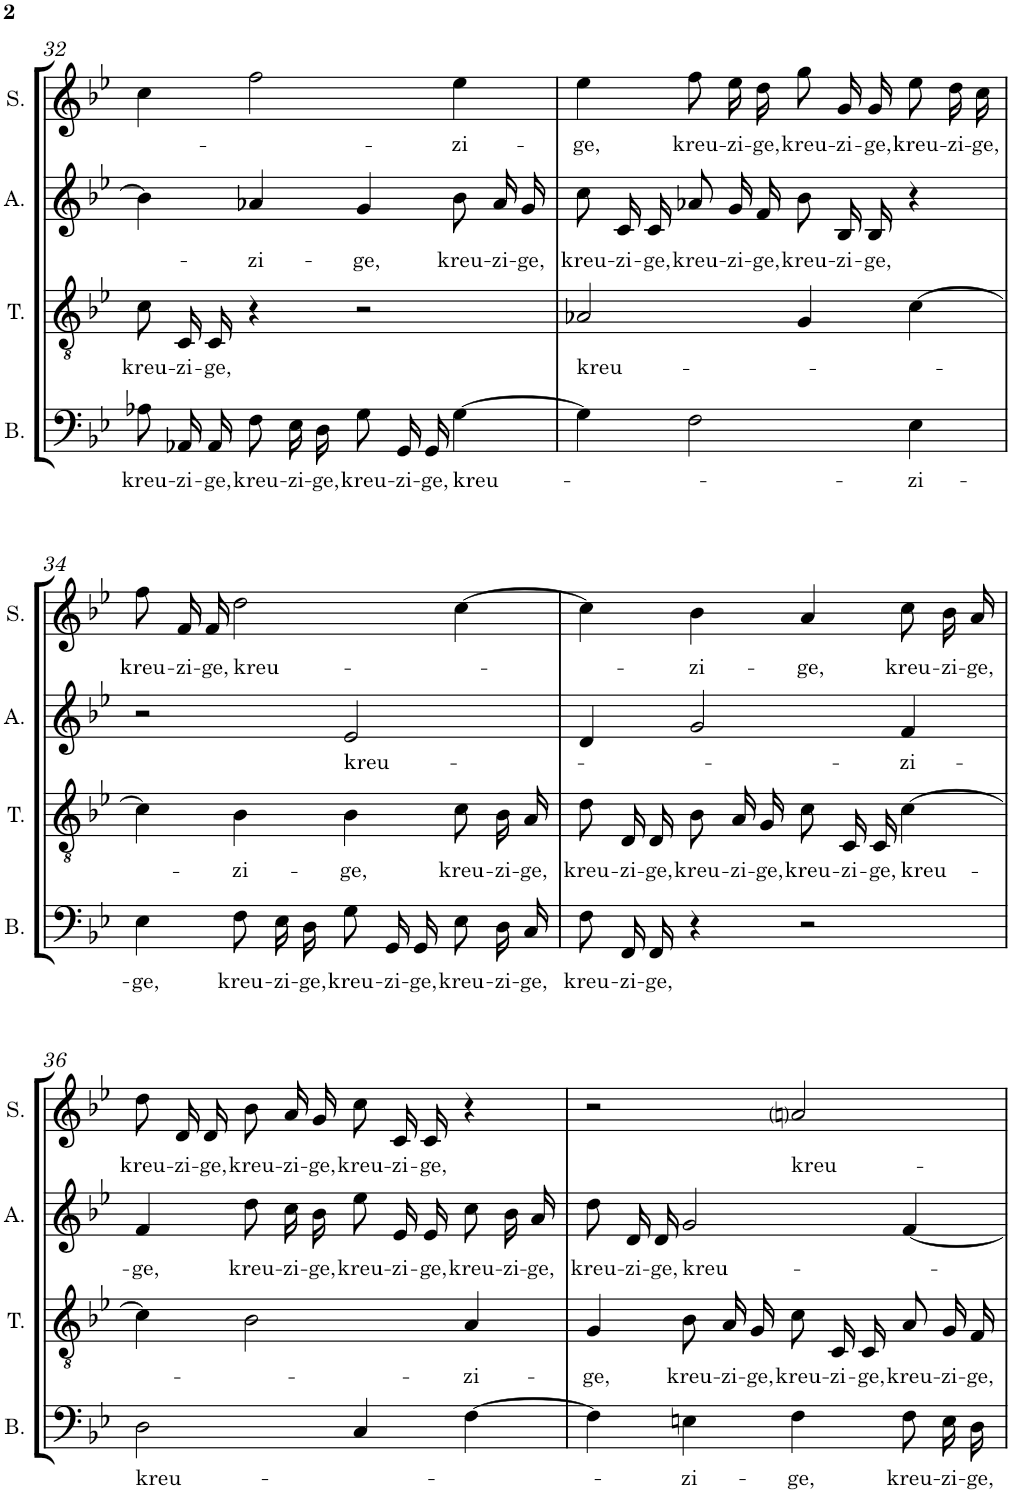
**kern	**text	**kern	**text	**kern	**text	**kern	**text
*part4	*part4	*part3	*part3	*part2	*part2	*part1	*part1
*staff4	*staff4	*staff3	*staff3	*staff2	*staff2	*staff1	*staff1
*I"Baß	*	*I"Tenor	*	*I"Alt	*	*I"Sopran	*
*I'B.	*	*I'T.	*	*I'A.	*	*I'S.	*
!!LO:PB:g=z
*clefF4	*	*clefGv2	*	*clefG2	*	*clefG2	*
*k[b-e-]	*	*k[b-e-]	*	*k[b-e-]	*	*k[b-e-]	*
*B-:	*	*B-:	*	*B-:	*	*B-:	*
*M4/4	*	*M4/4	*	*M4/4	*	*M4/4	*
=32	=32	=32	=32	=32	=32	=32	=32
!	!LO:LY:b	!	!LO:LY:b	!	!	!	!
8A-X\L	kreu-	8c/L	kreu-	4b-\]	.	4cc\	.
!	!LO:LY:b	!	!LO:LY:b	!	!	!	!
16AA-X\L	-zi-	16C/L	-zi-	.	.	.	.
!	!LO:LY:b	!	!LO:LY:b	!	!	!	!
16AA-\JJ	-ge,	16C/JJ	-ge,	.	.	.	.
!	!LO:LY:b	!	!	!	!LO:LY:b	!	!
8F\L	kreu-	4r	.	4a-X/	-zi-	2ff\	.
!	!LO:LY:b	!	!	!	!	!	!
16E-\L	-zi-	.	.	.	.	.	.
!	!LO:LY:b	!	!	!	!	!	!
16D\JJ	-ge,	.	.	.	.	.	.
!	!LO:LY:b	!	!	!	!LO:LY:b	!	!
8G/L	kreu-	2r	.	4g/	-ge,	.	.
!	!LO:LY:b	!	!	!	!	!	!
16GG/L	-zi-	.	.	.	.	.	.
!	!LO:LY:b	!	!	!	!	!	!
16GG/JJ	-ge,	.	.	.	.	.	.
!	!LO:LY:b	!	!	!	!LO:LY:b	!	!LO:LY:b
[4G\	kreu-	.	.	8b-/L	kreu-	4ee-\	-zi-
!	!	!	!	!	!LO:LY:b	!	!
.	.	.	.	16a-/L	-zi-	.	.
!	!	!	!	!	!LO:LY:b	!	!
.	.	.	.	16g/JJ	-ge,	.	.
=33	=33	=33	=33	=33	=33	=33	=33
!	!	!	!LO:LY:b	!	!LO:LY:b	!	!LO:LY:b
4G\]	.	2A-X/	kreu-	8cc/L	kreu-	4ee-\	-ge,
!	!	!	!	!	!LO:LY:b	!	!
.	.	.	.	16c/L	-zi-	.	.
!	!	!	!	!	!LO:LY:b	!	!
.	.	.	.	16c/JJ	-ge,	.	.
!	!	!	!	!	!LO:LY:b	!	!LO:LY:b
2F\	.	.	.	8a-X/L	kreu-	8ff\L	kreu-
!	!	!	!	!	!LO:LY:b	!	!LO:LY:b
.	.	.	.	16g/L	-zi-	16ee-\L	-zi-
!	!	!	!	!	!LO:LY:b	!	!LO:LY:b
.	.	.	.	16f/JJ	-ge,	16dd\JJ	-ge,
!	!	!	!	!	!LO:LY:b	!	!LO:LY:b
.	.	4G/	.	8b-/L	kreu-	8gg\L	kreu-
!	!	!	!	!	!LO:LY:b	!	!LO:LY:b
.	.	.	.	16B-/L	-zi-	16g\L	-zi-
!	!	!	!	!	!LO:LY:b	!	!LO:LY:b
.	.	.	.	16B-/JJ	-ge,	16g\JJ	-ge,
!	!LO:LY:b	!	!	!	!	!	!LO:LY:b
4E-\	-zi-	[4c\	.	4r	.	8ee-\L	kreu-
!	!	!	!	!	!	!	!LO:LY:b
.	.	.	.	.	.	16dd\L	-zi-
!	!	!	!	!	!	!	!LO:LY:b
.	.	.	.	.	.	16cc\JJ	-ge,
!!LO:LB:g=z
=34	=34	=34	=34	=34	=34	=34	=34
!	!LO:LY:b	!	!	!	!	!	!LO:LY:b
4E-\	-ge,	4c\]	.	2r	.	8ff\L	kreu-
!	!	!	!	!	!	!	!LO:LY:b
.	.	.	.	.	.	16f\L	-zi-
!	!	!	!	!	!	!	!LO:LY:b
.	.	.	.	.	.	16f\JJ	-ge,
!	!LO:LY:b	!	!LO:LY:b	!	!	!	!LO:LY:b
8F\L	kreu-	4B-\	-zi-	.	.	2dd\	kreu-
!	!LO:LY:b	!	!	!	!	!	!
16E-\L	-zi-	.	.	.	.	.	.
!	!LO:LY:b	!	!	!	!	!	!
16D\JJ	-ge,	.	.	.	.	.	.
!	!LO:LY:b	!	!LO:LY:b	!	!LO:LY:b	!	!
8G/L	kreu-	4B-\	-ge,	2e-/	kreu-	.	.
!	!LO:LY:b	!	!	!	!	!	!
16GG/L	-zi-	.	.	.	.	.	.
!	!LO:LY:b	!	!	!	!	!	!
16GG/JJ	-ge,	.	.	.	.	.	.
!	!LO:LY:b	!	!LO:LY:b	!	!	!	!
8E-\L	kreu-	8c\L	kreu-	.	.	[4cc\	.
!	!LO:LY:b	!	!LO:LY:b	!	!	!	!
16D\L	-zi-	16B-\L	-zi-	.	.	.	.
!	!LO:LY:b	!	!LO:LY:b	!	!	!	!
16C\JJ	-ge,	16A\JJ	-ge,	.	.	.	.
=35	=35	=35	=35	=35	=35	=35	=35
!	!LO:LY:b	!	!LO:LY:b	!	!	!	!
8F/L	kreu-	8d/L	kreu-	4d/	.	4cc\]	.
!	!LO:LY:b	!	!LO:LY:b	!	!	!	!
16FF/L	-zi-	16D/L	-zi-	.	.	.	.
!	!LO:LY:b	!	!LO:LY:b	!	!	!	!
16FF/JJ	-ge,	16D/JJ	-ge,	.	.	.	.
!	!	!	!LO:LY:b	!	!	!	!LO:LY:b
4r	.	8B-/L	kreu-	2g/	.	4b-\	-zi-
!	!	!	!LO:LY:b	!	!	!	!
.	.	16A/L	-zi-	.	.	.	.
!	!	!	!LO:LY:b	!	!	!	!
.	.	16G/JJ	-ge,	.	.	.	.
!	!	!	!LO:LY:b	!	!	!	!LO:LY:b
2r	.	8c/L	kreu-	.	.	4a/	-ge,
!	!	!	!LO:LY:b	!	!	!	!
.	.	16C/L	-zi-	.	.	.	.
!	!	!	!LO:LY:b	!	!	!	!
.	.	16C/JJ	-ge,	.	.	.	.
!	!	!	!LO:LY:b	!	!LO:LY:b	!	!LO:LY:b
.	.	[4c\	kreu-	4f/	-zi-	8cc\L	kreu-
!	!	!	!	!	!	!	!LO:LY:b
.	.	.	.	.	.	16b-\L	-zi-
!	!	!	!	!	!	!	!LO:LY:b
.	.	.	.	.	.	16a\JJ	-ge,
!!LO:LB:g=z
=36	=36	=36	=36	=36	=36	=36	=36
!	!LO:LY:b	!	!	!	!LO:LY:b	!	!LO:LY:b
2D\	kreu-	4c\]	.	4f/	-ge,	8dd/L	kreu-
!	!	!	!	!	!	!	!LO:LY:b
.	.	.	.	.	.	16d/L	-zi-
!	!	!	!	!	!	!	!LO:LY:b
.	.	.	.	.	.	16d/JJ	-ge,
!	!	!	!	!	!LO:LY:b	!	!LO:LY:b
.	.	2B-\	.	8dd\L	kreu-	8b-/L	kreu-
!	!	!	!	!	!LO:LY:b	!	!LO:LY:b
.	.	.	.	16cc\L	-zi-	16a/L	-zi-
!	!	!	!	!	!LO:LY:b	!	!LO:LY:b
.	.	.	.	16b-\JJ	-ge,	16g/JJ	-ge,
!	!	!	!	!	!LO:LY:b	!	!LO:LY:b
4C/	.	.	.	8ee-/L	kreu-	8cc/L	kreu-
!	!	!	!	!	!LO:LY:b	!	!LO:LY:b
.	.	.	.	16e-/L	-zi-	16c/L	-zi-
!	!	!	!	!	!LO:LY:b	!	!LO:LY:b
.	.	.	.	16e-/JJ	-ge,	16c/JJ	-ge,
!	!	!	!LO:LY:b	!	!LO:LY:b	!	!
[4F\	.	4A/	-zi-	8cc\L	kreu-	4r	.
!	!	!	!	!	!LO:LY:b	!	!
.	.	.	.	16b-\L	-zi-	.	.
!	!	!	!	!	!LO:LY:b	!	!
.	.	.	.	16a\JJ	-ge,	.	.
=37	=37	=37	=37	=37	=37	=37	=37
!	!	!	!LO:LY:b	!	!LO:LY:b	!	!
4F\]	.	4G/	-ge,	8dd/L	kreu-	2r	.
!	!	!	!	!	!LO:LY:b	!	!
.	.	.	.	16d/L	-zi-	.	.
!	!	!	!	!	!LO:LY:b	!	!
.	.	.	.	16d/JJ	-ge,	.	.
!	!LO:LY:b	!	!LO:LY:b	!	!LO:LY:b	!	!
4En\	-zi-	8B-/L	kreu-	2g/	kreu-	.	.
!	!	!	!LO:LY:b	!	!	!	!
.	.	16A/L	-zi-	.	.	.	.
!	!	!	!LO:LY:b	!	!	!	!
.	.	16G/JJ	-ge,	.	.	.	.
!	!LO:LY:b	!	!LO:LY:b	!	!	!	!LO:LY:b
4F\	-ge,	8c/L	kreu-	.	.	2ani/	kreu-
!	!	!	!LO:LY:b	!	!	!	!
.	.	16C/L	-zi-	.	.	.	.
!	!	!	!LO:LY:b	!	!	!	!
.	.	16C/JJ	-ge,	.	.	.	.
!	!LO:LY:b	!	!LO:LY:b	!	!	!	!
8F\L	kreu-	8A/L	kreu-	[4f/	.	.	.
!	!LO:LY:b	!	!LO:LY:b	!	!	!	!
16E\L	-zi-	16G/L	-zi-	.	.	.	.
!	!LO:LY:b	!	!LO:LY:b	!	!	!	!
16D\JJ	-ge,	16F/JJ	-ge,	.	.	.	.
=	=	=	=	=	=	=	=
*-	*-	*-	*-	*-	*-	*-	*-
